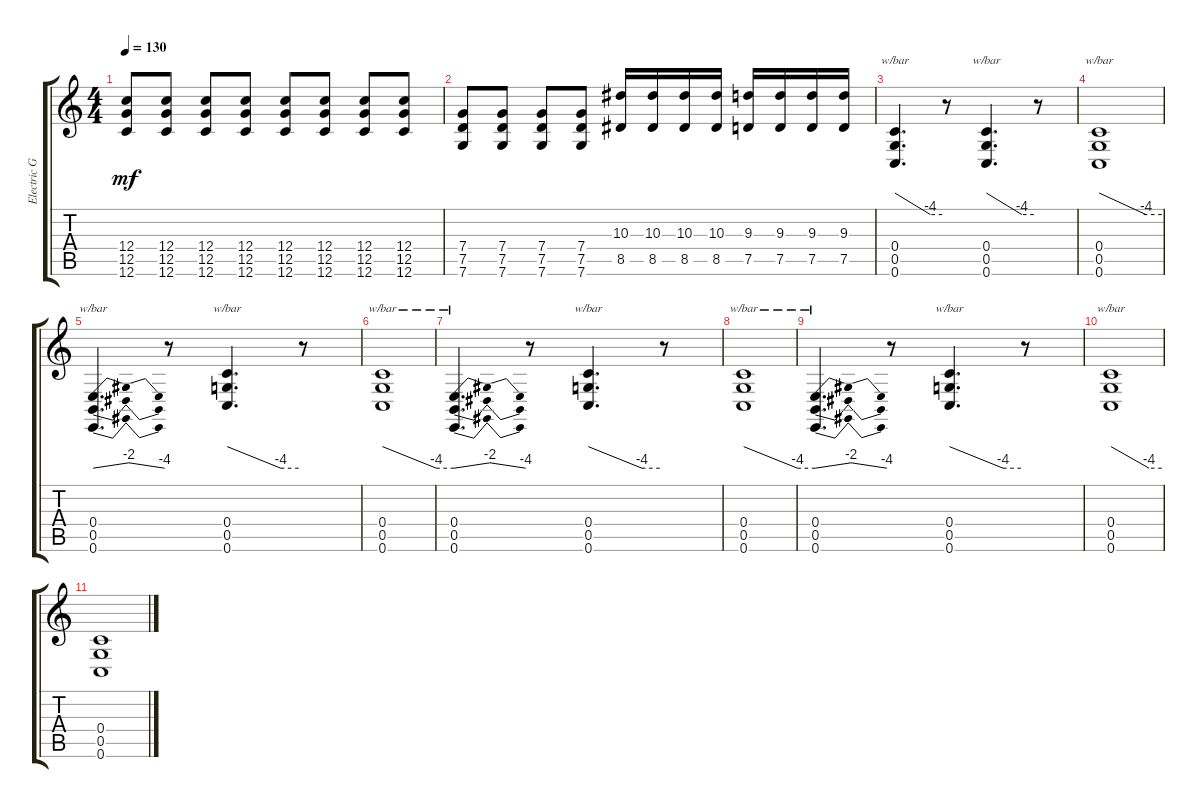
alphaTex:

\track ("Electric Guitar" "Electric G") {instrument distortionguitar}
\staff {score tabs}
\tuning (D4 A3 F3 C3 G2 C2) {hide}
\ts (4 4)
\tempo 130
\clef g2
\ks c
(12.4 12.5 12.6).8{dy mf} (12.4 12.5 12.6).8 (12.4 12.5 12.6).8 (12.4 12.5 12.6).8 (12.4 12.5 12.6).8 (12.4 12.5 12.6).8 (12.4 12.5 12.6).8 (12.4 12.5 12.6).8 |
(7.4 7.5 7.6).8 (7.4 7.5 7.6).8 (7.4 7.5 7.6).8 (7.4 7.5 7.6).8 (10.3 8.5).16 (10.3 8.5).16 (10.3 8.5).16 (10.3 8.5).16 (9.3 7.5).16 (9.3 7.5).16 (9.3 7.5).16 (9.3 7.5).16 |
(0.4 0.5 0.6).4{d tbe (custom default 0 0 45 -16 60 -16)} r.8 (0.4 0.5 0.6).4{d tbe (custom default 0 0 45 -16 60 -16)} r.8 |
(0.4 0.5 0.6).1{tbe (custom default 0 0 45 -16 60 -16)} |
(0.4 0.5 0.6).4{d tbe (dip default 0 -16 30 -8 60 -16)} r.8 (0.4 0.5 0.6).4{d tbe (custom default 0 0 45 -16 60 -16)} r.8 |
(0.4 0.5 0.6).1{tbe (custom default 0 0 45 -16 60 -16)} |
(0.4 0.5 0.6).4{d tbe (dip default 0 -16 30 -8 60 -16)} r.8 (0.4 0.5 0.6).4{d tbe (custom default 0 0 45 -16 60 -16)} r.8 |
(0.4 0.5 0.6).1{tbe (custom default 0 0 45 -16 60 -16)} |
(0.4 0.5 0.6).4{d tbe (dip default 0 -16 30 -8 60 -16)} r.8 (0.4 0.5 0.6).4{d tbe (custom default 0 0 45 -16 60 -16)} r.8 |
(0.4 0.5 0.6).1{tbe (custom default 0 0 45 -16 60 -16)} |
(0.4 0.5 0.6).1
